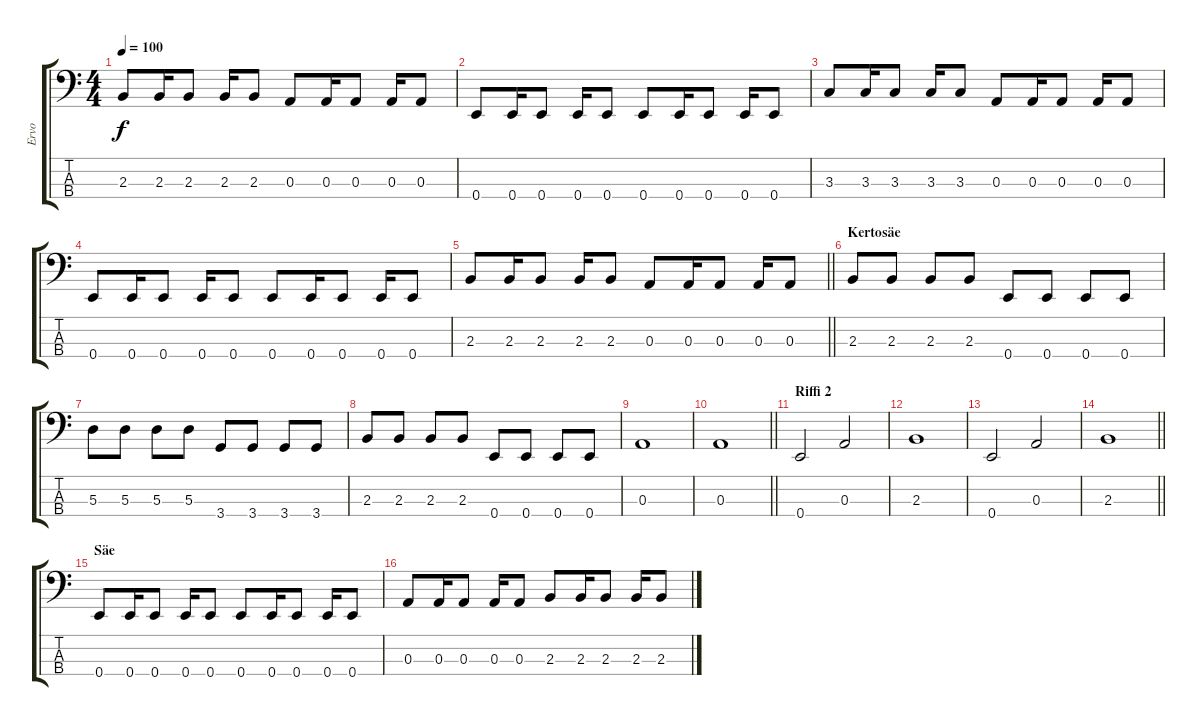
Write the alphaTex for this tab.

\track ("Ervo" "Ervo") {instrument electricbasspick}
\staff {score tabs}
\tuning (G2 D2 A1 E1) {hide}
\ts (4 4)
\tempo 100
\clef f4
\ks c
2.3.8{dy f} 2.3.16 2.3.8 2.3.16 2.3.8 0.3.8 0.3.16 0.3.8 0.3.16 0.3.8 |
0.4.8 0.4.16 0.4.8 0.4.16 0.4.8 0.4.8 0.4.16 0.4.8 0.4.16 0.4.8 |
3.3.8 3.3.16 3.3.8 3.3.16 3.3.8 0.3.8 0.3.16 0.3.8 0.3.16 0.3.8 |
0.4.8 0.4.16 0.4.8 0.4.16 0.4.8 0.4.8 0.4.16 0.4.8 0.4.16 0.4.8 |
\barLineRight lightlight
2.3.8 2.3.16 2.3.8 2.3.16 2.3.8 0.3.8 0.3.16 0.3.8 0.3.16 0.3.8 |
\section ("" "Kertosäe")
2.3.8 2.3.8 2.3.8 2.3.8 0.4.8 0.4.8 0.4.8 0.4.8 |
5.3.8 5.3.8 5.3.8 5.3.8 3.4.8 3.4.8 3.4.8 3.4.8 |
2.3.8 2.3.8 2.3.8 2.3.8 0.4.8 0.4.8 0.4.8 0.4.8 |
0.3.1 |
\barLineRight lightlight
0.3.1 |
\section ("" "Riffi 2")
0.4.2 0.3.2 |
2.3.1 |
0.4.2 0.3.2 |
\barLineRight lightlight
2.3.1 |
\section ("" "Säe")
0.4.8 0.4.16 0.4.8 0.4.16 0.4.8 0.4.8 0.4.16 0.4.8 0.4.16 0.4.8 |
0.3.8 0.3.16 0.3.8 0.3.16 0.3.8 2.3.8 2.3.16 2.3.8 2.3.16 2.3.8
